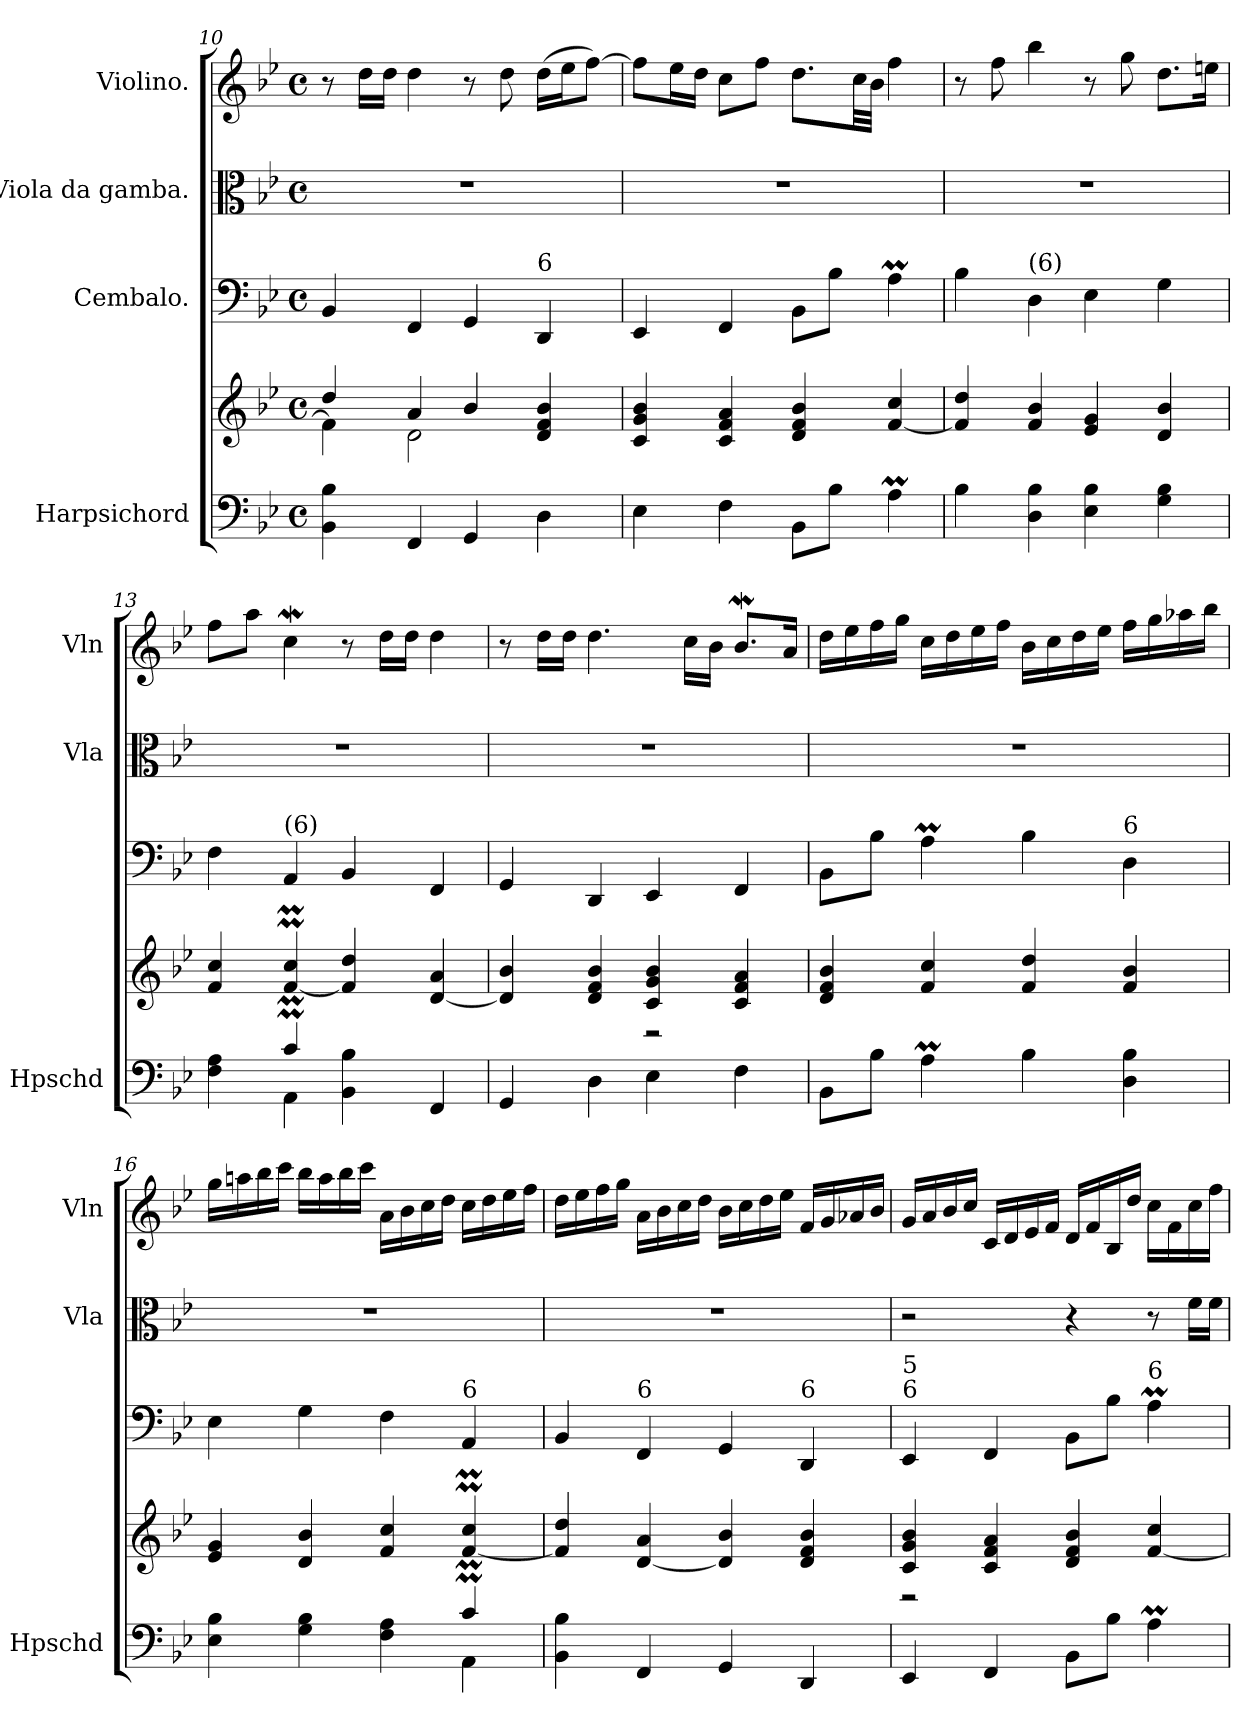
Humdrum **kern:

**kern	**kern	**kern	**kern	**kern
*part4	*part4	*part3	*part2	*part1
*staff5	*staff4	*staff3	*staff2	*staff1
*I"Harpsichord	*	*I"Cembalo.	*I"Viola da gamba.	*I"Violino.
*I'Hpschd	*	*	*I'Vla	*I'Vln
*clefF4	*clefG2	*clefF4	*clefC3	*clefG2
*k[b-e-]	*k[b-e-]	*k[b-e-]	*k[b-e-]	*k[b-e-]
*M4/4	*M4/4	*M4/4	*M4/4	*M4/4
*met(c)	*met(c)	*met(c)	*met(c)	*met(c)
=10	=10	=10	=10	=10
*	*^	*	*	*
4BB-\ 4B-\	4dd/	4f\]	4BB-/	1r	8r
.	.	.	.	.	16dd\LL
.	.	.	.	.	16dd\JJ
4FF/	4a/	2d\	4FF/	.	4dd\
4GG/	4b-/	.	4GG/	.	8r
.	.	.	.	.	8dd\
!	!	!	!LO:TX:a:t=6	!	!
4D\	4d/ 4f/ 4b-/	4ryy	4DD/	.	(>16dd\LL
.	.	.	.	.	16ee-\J
.	.	.	.	.	[8ff\J)
*	*v	*v	*	*	*
!!LO:LB:g=z
=11	=11	=11	=11	=11
4E-\	4c/ 4g/ 4b-/	4EE-/	1r	8ff\L]
.	.	.	.	16ee-\L
.	.	.	.	16dd\JJ
4F\	4c/ 4f/ 4a/	4FF/	.	8cc\L
.	.	.	.	8ff\J
8BB-\L	4d/ 4f/ 4b-/	8BB-\L	.	8.dd\L
8B-\J	.	8B-\J	.	.
.	.	.	.	32cc\LL
.	.	.	.	32b-\JJJ
4Am\	[4f/ 4cc/	4Am\	.	4ff\
=12	=12	=12	=12	=12
4B-\	4f/] 4dd/	4B-\	1r	8r
.	.	.	.	8ff\
!	!	!LO:TX:a:t=(6)	!	!
4D\ 4B-\	4f/ 4b-/	4D\	.	4bb-\
4E-\ 4B-\	4e-/ 4g/	4E-\	.	8r
.	.	.	.	8gg\
4G\ 4B-\	4d/ 4b-/	4G\	.	8.dd\L
.	.	.	.	16een\Jk
=13	=13	=13	=13	=13
*^	*	*	*	*
4F\ 4A\	4ryy	4f/ 4cc/	4F\	1r	8ff\L
.	.	.	.	.	8aa\J
!	!	!	!LO:TX:a:t=(6)	!	!
4c/	4AA\	[4f/M 4cc/M	4AA/	.	4ccW\
4BB-\ 4B-\	2ryy	4f/] 4dd/	4BB-/	.	8r
.	.	.	.	.	16dd\LL
.	.	.	.	.	16dd\JJ
4FF/	.	[4d/ 4a/	4FF/	.	4dd\
*v	*v	*	*	*	*
=14	=14	=14	=14	=14
*	*^	*	*	*
4GG/	4d/] 4b-/	2ryy	4GG/	1r	8r
.	.	.	.	.	16dd\LL
.	.	.	.	.	16dd\JJ
4D\	4d/ 4f/ 4b-/	.	4DD/	.	4.dd\
4E-\	4c/ 4g/ 4b-/	2r	4EE-/	.	.
.	.	.	.	.	16cc\LL
.	.	.	.	.	16b-\JJ
4F\	4c/ 4f/ 4a/	.	4FF/	.	8.b-w/L
.	.	.	.	.	16a/Jk
*	*v	*v	*	*	*
=15	=15	=15	=15	=15
8BB-\L	4d/ 4f/ 4b-/	8BB-\L	1r	16dd\LL
.	.	.	.	16ee-\
8B-\J	.	8B-\J	.	16ff\
.	.	.	.	16gg\JJ
4Am\	4f/ 4cc/	4Am\	.	16cc\LL
.	.	.	.	16dd\
.	.	.	.	16ee-\
.	.	.	.	16ff\JJ
4B-\	4f/ 4dd/	4B-\	.	16b-\LL
.	.	.	.	16cc\
.	.	.	.	16dd\
.	.	.	.	16ee-\JJ
!	!	!LO:TX:a:t=6	!	!
4D\ 4B-\	4f/ 4b-/	4D\	.	16ff\LL
.	.	.	.	16gg\
.	.	.	.	16aa-X\
.	.	.	.	16bb-\JJ
!!LO:PB:g=z
=16	=16	=16	=16	=16
*^	*	*	*	*
4E-\ 4B-\	2.ryy	4e-/ 4g/	4E-\	1r	16gg\LL
.	.	.	.	.	16aan\
.	.	.	.	.	16bb-\
.	.	.	.	.	16ccc\JJ
4G\ 4B-\	.	4d/ 4b-/	4G\	.	16bb-\LL
.	.	.	.	.	16aa\
.	.	.	.	.	16bb-\
.	.	.	.	.	16ccc\JJ
4F\ 4A\	.	4f/ 4cc/	4F\	.	16a\LL
.	.	.	.	.	16b-\
.	.	.	.	.	16cc\
.	.	.	.	.	16dd\JJ
!	!	!	!LO:TX:a:t=6	!	!
4c/	4AA\	[4f/M 4cc/M	4AA/	.	16cc\LL
.	.	.	.	.	16dd\
.	.	.	.	.	16ee-\
.	.	.	.	.	16ff\JJ
*v	*v	*	*	*	*
=17	=17	=17	=17	=17
4BB-\ 4B-\	4f/] 4dd/	4BB-/	1r	16dd\LL
.	.	.	.	16ee-\
.	.	.	.	16ff\
.	.	.	.	16gg\JJ
!	!	!LO:TX:a:t=6	!	!
4FF/	[4d/ 4a/	4FF/	.	16a\LL
.	.	.	.	16b-\
.	.	.	.	16cc\
.	.	.	.	16dd\JJ
4GG/	4d/] 4b-/	4GG/	.	16b-\LL
.	.	.	.	16cc\
.	.	.	.	16dd\
.	.	.	.	16ee-\JJ
!	!	!LO:TX:a:t=6	!	!
4DD/	4d/ 4f/ 4b-/	4DD/	.	16f/LL
.	.	.	.	16g/
.	.	.	.	16a-X/
.	.	.	.	16b-/JJ
=18	=18	=18	=18	=18
*	*^	*	*	*
!	!	!	!LO:TX:a:t=6	!	!
!	!	!	!LO:TX:a:t=5	!	!
4EE-/	4c/ 4g/ 4b-/	2r	4EE-/	2r	16g/LL
.	.	.	.	.	16a/
.	.	.	.	.	16b-/
.	.	.	.	.	16cc/JJ
4FF/	4c/ 4f/ 4a/	.	4FF/	.	16c/LL
.	.	.	.	.	16d/
.	.	.	.	.	16e-/
.	.	.	.	.	16f/JJ
8BB-\L	4d/ 4f/ 4b-/	2ryy	8BB-\L	4r	16d/LL
.	.	.	.	.	16f/
8B-\J	.	.	8B-\J	.	16B-/
.	.	.	.	.	16dd/JJ
!	!	!	!LO:TX:a:t=6	!	!
4Am\	[4f/ 4cc/	.	4Am\	8r	16cc\LL
.	.	.	.	.	16f\
.	.	.	.	16f\LL	16cc\
.	.	.	.	16f\JJ	16ff\JJ
*	*v	*v	*	*	*
=	=	=	=	=
*-	*-	*-	*-	*-
